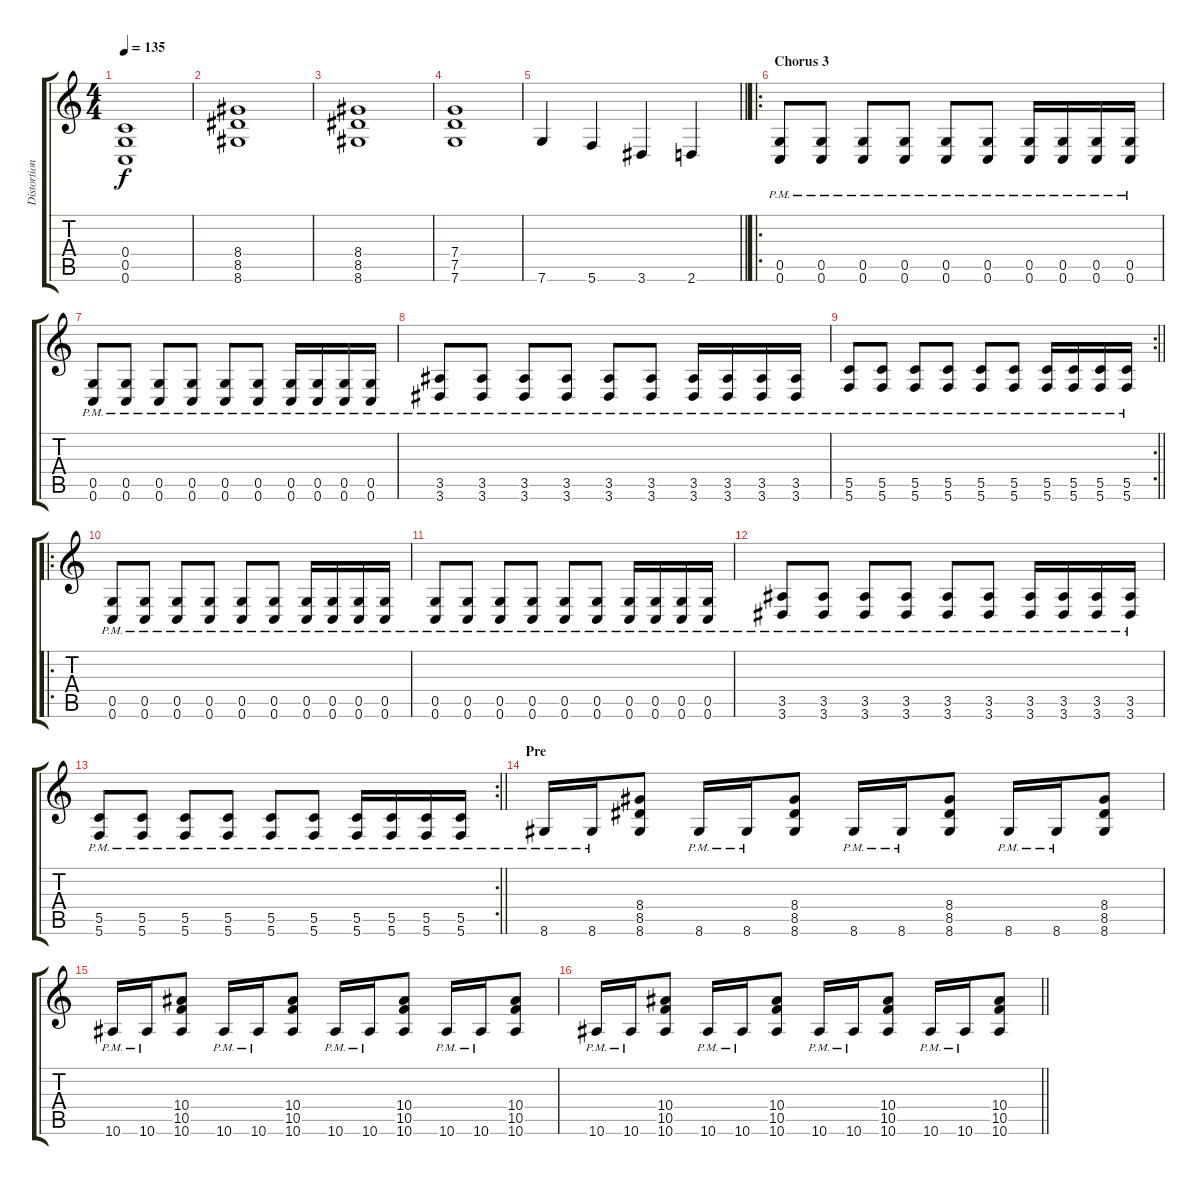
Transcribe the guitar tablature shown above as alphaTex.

\track ("Distortion Guitar 2" "Distortion") {instrument overdrivenguitar}
\staff {score tabs}
\tuning (D4 A3 F3 C3 G2 C2) {hide}
\ts (4 4)
\tempo 135
\clef g2
\ks c
(0.4 0.5 0.6).1{dy f} |
(8.4 8.5 8.6).1 |
(8.4 8.5 8.6).1 |
(7.4 7.5 7.6).1 |
\barLineRight lightlight
7.6.4 5.6.4 3.6.4 2.6.4 |
\ro
\section ("" "Chorus 3")
(0.5{pm} 0.6{pm}).8 (0.5{pm} 0.6{pm}).8 (0.5{pm} 0.6{pm}).8 (0.5{pm} 0.6{pm}).8 (0.5{pm} 0.6{pm}).8 (0.5{pm} 0.6{pm}).8 (0.5{pm} 0.6{pm}).16 (0.5{pm} 0.6{pm}).16 (0.5{pm} 0.6{pm}).16 (0.5{pm} 0.6{pm}).16 |
(0.5{pm} 0.6{pm}).8 (0.5{pm} 0.6{pm}).8 (0.5{pm} 0.6{pm}).8 (0.5{pm} 0.6{pm}).8 (0.5{pm} 0.6{pm}).8 (0.5{pm} 0.6{pm}).8 (0.5{pm} 0.6{pm}).16 (0.5{pm} 0.6{pm}).16 (0.5{pm} 0.6{pm}).16 (0.5{pm} 0.6{pm}).16 |
(3.5{pm} 3.6{pm}).8 (3.5{pm} 3.6{pm}).8 (3.5{pm} 3.6{pm}).8 (3.5{pm} 3.6{pm}).8 (3.5{pm} 3.6{pm}).8 (3.5{pm} 3.6{pm}).8 (3.5{pm} 3.6{pm}).16 (3.5{pm} 3.6{pm}).16 (3.5{pm} 3.6{pm}).16 (3.5{pm} 3.6{pm}).16 |
\rc 2
\barLineRight lightlight
(5.5{pm} 5.6{pm}).8 (5.5{pm} 5.6{pm}).8 (5.5{pm} 5.6{pm}).8 (5.5{pm} 5.6{pm}).8 (5.5{pm} 5.6{pm}).8 (5.5{pm} 5.6{pm}).8 (5.5{pm} 5.6{pm}).16 (5.5{pm} 5.6{pm}).16 (5.5{pm} 5.6{pm}).16 (5.5{pm} 5.6{pm}).16 |
\ro
(0.5{pm} 0.6{pm}).8 (0.5{pm} 0.6{pm}).8 (0.5{pm} 0.6{pm}).8 (0.5{pm} 0.6{pm}).8 (0.5{pm} 0.6{pm}).8 (0.5{pm} 0.6{pm}).8 (0.5{pm} 0.6{pm}).16 (0.5{pm} 0.6{pm}).16 (0.5{pm} 0.6{pm}).16 (0.5{pm} 0.6{pm}).16 |
(0.5{pm} 0.6{pm}).8 (0.5{pm} 0.6{pm}).8 (0.5{pm} 0.6{pm}).8 (0.5{pm} 0.6{pm}).8 (0.5{pm} 0.6{pm}).8 (0.5{pm} 0.6{pm}).8 (0.5{pm} 0.6{pm}).16 (0.5{pm} 0.6{pm}).16 (0.5{pm} 0.6{pm}).16 (0.5{pm} 0.6{pm}).16 |
(3.5{pm} 3.6{pm}).8 (3.5{pm} 3.6{pm}).8 (3.5{pm} 3.6{pm}).8 (3.5{pm} 3.6{pm}).8 (3.5{pm} 3.6{pm}).8 (3.5{pm} 3.6{pm}).8 (3.5{pm} 3.6{pm}).16 (3.5{pm} 3.6{pm}).16 (3.5{pm} 3.6{pm}).16 (3.5{pm} 3.6{pm}).16 |
\rc 2
\barLineRight lightlight
(5.5{pm} 5.6{pm}).8 (5.5{pm} 5.6{pm}).8 (5.5{pm} 5.6{pm}).8 (5.5{pm} 5.6{pm}).8 (5.5{pm} 5.6{pm}).8 (5.5{pm} 5.6{pm}).8 (5.5{pm} 5.6{pm}).16 (5.5{pm} 5.6{pm}).16 (5.5{pm} 5.6{pm}).16 (5.5{pm} 5.6{pm}).16 |
\section ("" "Pre")
8.6{pm}.16 8.6{pm}.16 (8.4 8.5 8.6).8 8.6{pm}.16 8.6{pm}.16 (8.4 8.5 8.6).8 8.6{pm}.16 8.6{pm}.16 (8.4 8.5 8.6).8 8.6{pm}.16 8.6{pm}.16 (8.4 8.5 8.6).8 |
10.6{pm}.16 10.6{pm}.16 (10.4 10.5 10.6).8 10.6{pm}.16 10.6{pm}.16 (10.4 10.5 10.6).8 10.6{pm}.16 10.6{pm}.16 (10.4 10.5 10.6).8 10.6{pm}.16 10.6{pm}.16 (10.4 10.5 10.6).8 |
\barLineRight lightlight
10.6{pm}.16 10.6{pm}.16 (10.4 10.5 10.6).8 10.6{pm}.16 10.6{pm}.16 (10.4 10.5 10.6).8 10.6{pm}.16 10.6{pm}.16 (10.4 10.5 10.6).8 10.6{pm}.16 10.6{pm}.16 (10.4 10.5 10.6).8
